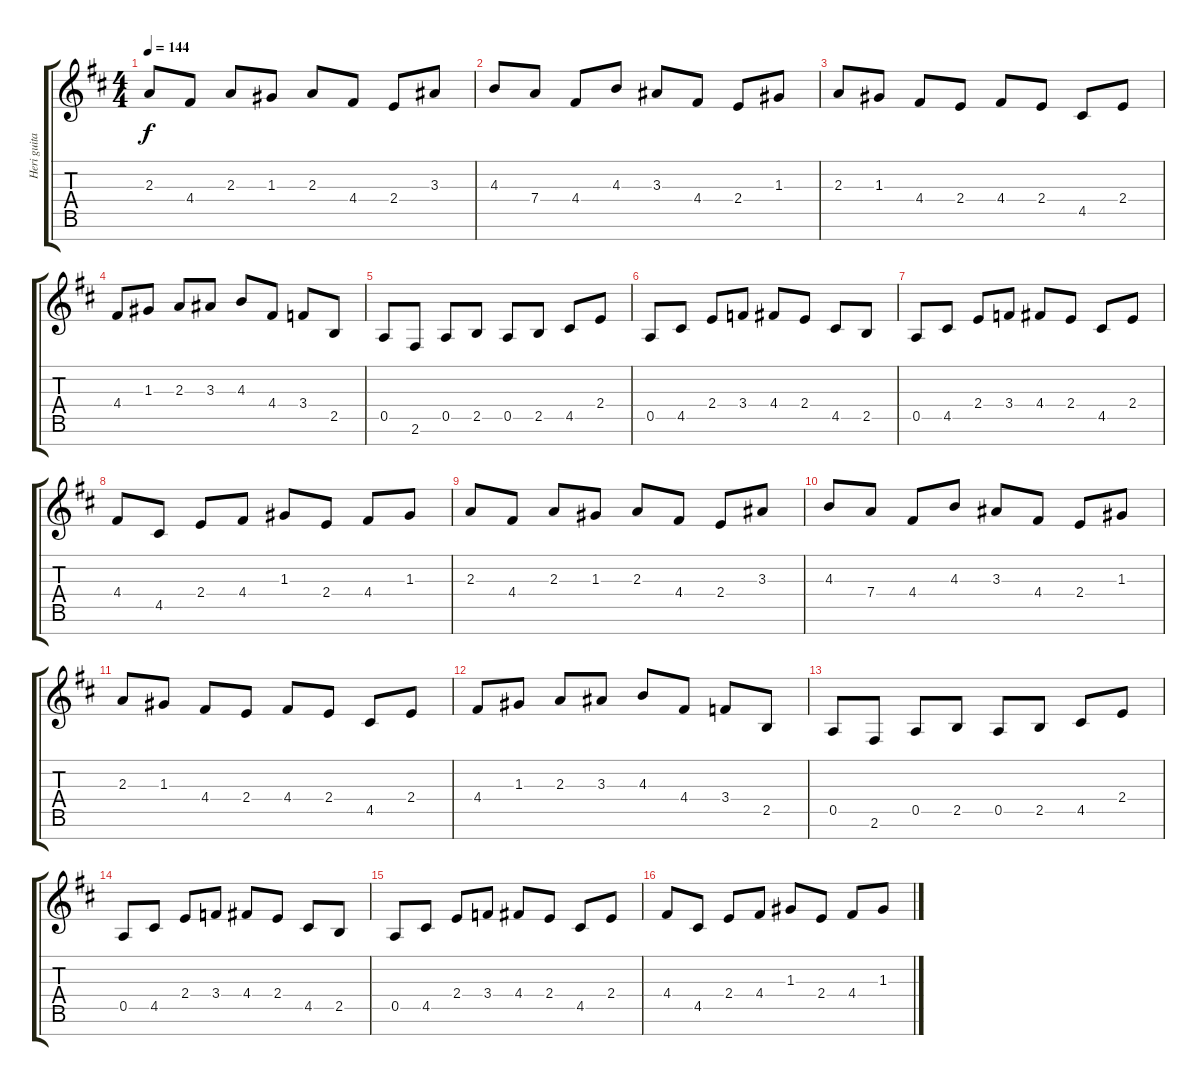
\track ("Heri guitar" "Heri guita") {instrument distortionguitar}
\staff {score tabs}
\tuning (E4 B3 G3 D3 A2 E2 B1) {hide}
\ts (4 4)
\tempo 144
\clef g2
\ks bminor
2.3.8{dy f} 4.4.8 2.3.8 1.3.8 2.3.8 4.4.8 2.4.8 3.3.8 |
4.3.8 7.4.8 4.4.8 4.3.8 3.3.8 4.4.8 2.4.8 1.3.8 |
2.3.8 1.3.8 4.4.8 2.4.8 4.4.8 2.4.8 4.5.8 2.4.8 |
4.4.8 1.3.8 2.3.8 3.3.8 4.3.8 4.4.8 3.4.8 2.5.8 |
0.5.8 2.6.8 0.5.8 2.5.8 0.5.8 2.5.8 4.5.8 2.4.8 |
0.5.8 4.5.8 2.4.8 3.4.8 4.4.8 2.4.8 4.5.8 2.5.8 |
0.5.8 4.5.8 2.4.8 3.4.8 4.4.8 2.4.8 4.5.8 2.4.8 |
4.4.8 4.5.8 2.4.8 4.4.8 1.3.8 2.4.8 4.4.8 1.3.8 |
2.3.8 4.4.8 2.3.8 1.3.8 2.3.8 4.4.8 2.4.8 3.3.8 |
4.3.8 7.4.8 4.4.8 4.3.8 3.3.8 4.4.8 2.4.8 1.3.8 |
2.3.8 1.3.8 4.4.8 2.4.8 4.4.8 2.4.8 4.5.8 2.4.8 |
4.4.8 1.3.8 2.3.8 3.3.8 4.3.8 4.4.8 3.4.8 2.5.8 |
0.5.8 2.6.8 0.5.8 2.5.8 0.5.8 2.5.8 4.5.8 2.4.8 |
0.5.8 4.5.8 2.4.8 3.4.8 4.4.8 2.4.8 4.5.8 2.5.8 |
0.5.8 4.5.8 2.4.8 3.4.8 4.4.8 2.4.8 4.5.8 2.4.8 |
4.4.8 4.5.8 2.4.8 4.4.8 1.3.8 2.4.8 4.4.8 1.3.8
